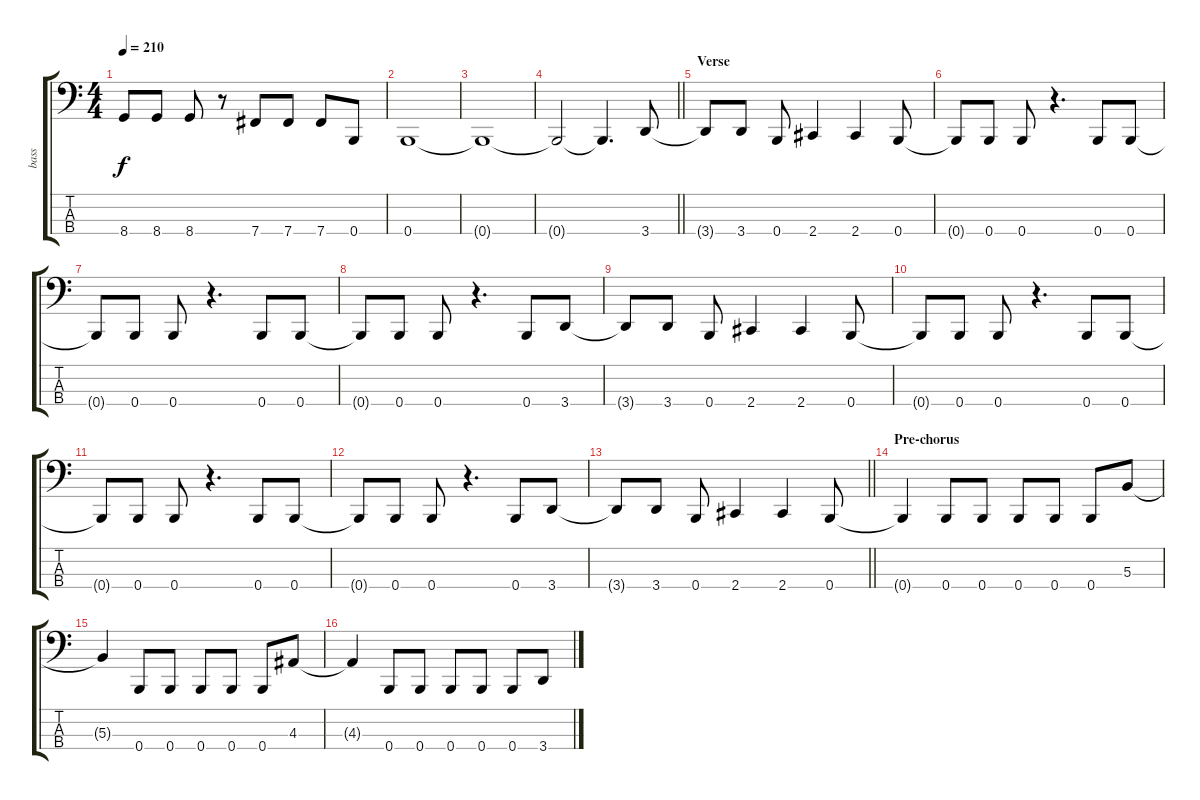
\track ("bass" "bass") {solo instrument electricbassfinger}
\staff {score tabs}
\tuning (E2 B1 Gb1 B0) {hide}
\ts (4 4)
\tempo 210
\clef f4
\ks c
8.4.8{dy f} 8.4.8 8.4.8 r.8 7.4.8 7.4.8 7.4.8 0.4.8 |
0.4.1 |
0.4{t}.1 |
\barLineRight lightlight
0.4{t}.2 0.4{t}.4{d} 3.4.8 |
\section ("" "Verse")
3.4{t}.8 3.4.8 0.4.8 2.4.4 2.4.4 0.4.8 |
0.4{t}.8 0.4.8 0.4.8 r.4{d} 0.4.8 0.4.8 |
0.4{t}.8 0.4.8 0.4.8 r.4{d} 0.4.8 0.4.8 |
0.4{t}.8 0.4.8 0.4.8 r.4{d} 0.4.8 3.4.8 |
3.4{t}.8 3.4.8 0.4.8 2.4.4 2.4.4 0.4.8 |
0.4{t}.8 0.4.8 0.4.8 r.4{d} 0.4.8 0.4.8 |
0.4{t}.8 0.4.8 0.4.8 r.4{d} 0.4.8 0.4.8 |
0.4{t}.8 0.4.8 0.4.8 r.4{d} 0.4.8 3.4.8 |
\barLineRight lightlight
3.4{t}.8 3.4.8 0.4.8 2.4.4 2.4.4 0.4.8 |
\section ("" "Pre-chorus")
0.4{t}.4 0.4.8 0.4.8 0.4.8 0.4.8 0.4.8 5.3.8 |
5.3{t}.4 0.4.8 0.4.8 0.4.8 0.4.8 0.4.8 4.3.8 |
4.3{t}.4 0.4.8 0.4.8 0.4.8 0.4.8 0.4.8 3.4.8
